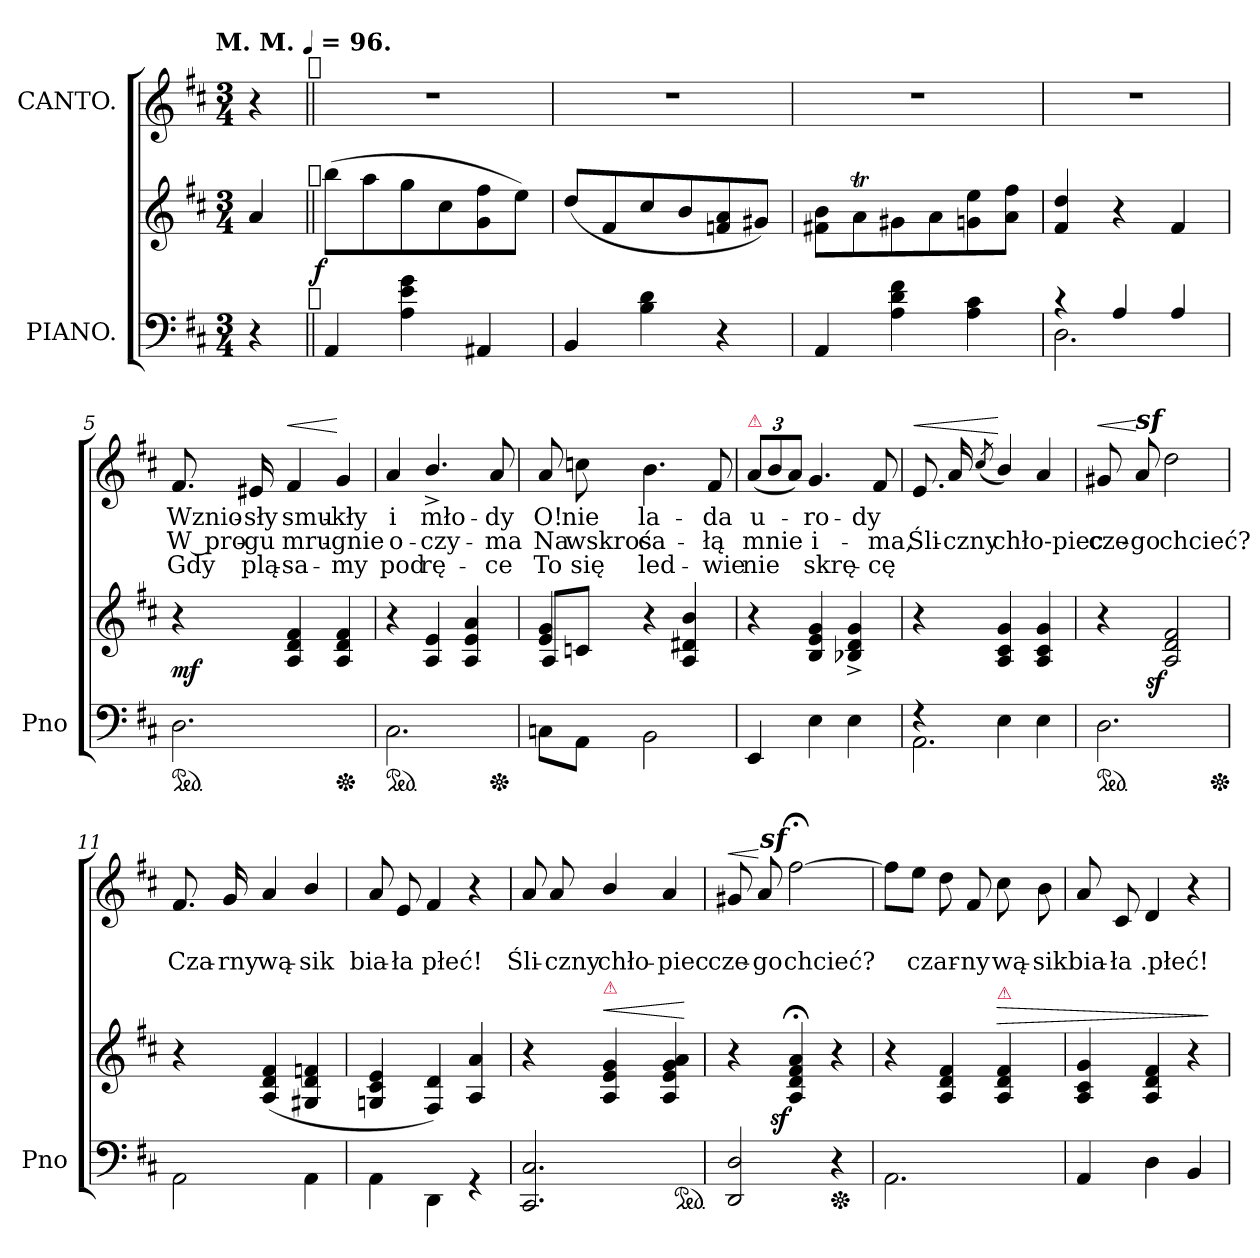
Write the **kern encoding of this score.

**kern	**kern	**dynam	**kern	**text	**text	**text	**dynam
*part2	*part2	*part2	*part1	*part1	*part1	*part1	*part1
*staff3	*staff2	*staff2/3	*staff1	*staff1	*staff1	*staff1	*staff1
*I"PIANO.	*	*	*I"CANTO.	*	*	*	*
*I'Pno	*	*	*	*	*	*	*
*clefF4	*clefG2	*	*clefG2	*	*	*	*
*k[f#c#]	*k[f#c#]	*	*k[f#c#]	*	*	*	*
!!LO:TX:omd:t=M. M. [quarter] = 96.
*M3/4	*M3/4	*	*M3/4	*	*	*	*
*MM96	*MM96	*	*MM96	*	*	*	*
=	=	=	=	=	=	=	=
4r	4a	.	4r	.	.	.	.
!	!	!	!LO:TX:a:t=𝄋	!	!	!	!
!	!LO:TX:a:t=𝄋	!	!	!	!	!	!
!LO:TX:a:t=𝄋	!	!	!	!	!	!	!
=1||	=1||	=1||	=1||	=1||	=1||	=1||	=1||
!	!	!LO:DY:rj	!	!	!	!	!
4AA	(8bbL	f	2.rdd	.	.	.	.
.	8aa	.	.	.	.	.	.
4A 4e 4g	8gg	.	.	.	.	.	.
.	8cc#	.	.	.	.	.	.
4AA#X	8g 8ff#	.	.	.	.	.	.
.	8eeJ)	.	.	.	.	.	.
=2	=2	=2	=2	=2	=2	=2	=2
4BB	(8ddL	.	2.rdd	.	.	.	.
.	8f#	.	.	.	.	.	.
4B 4d	8cc#	.	.	.	.	.	.
.	8b	.	.	.	.	.	.
4r	8fn 8a	.	.	.	.	.	.
.	8g#XJ)	.	.	.	.	.	.
=3	=3	=3	=3	=3	=3	=3	=3
4AA	8f#X 8bL	.	2.rdd	.	.	.	.
.	8aT	.	.	.	.	.	.
4A 4d 4f#	8g#X	.	.	.	.	.	.
.	8a	.	.	.	.	.	.
4A 4c#	8gn 8ee	.	.	.	.	.	.
.	8a 8ff#J	.	.	.	.	.	.
=4	=4	=4	=4	=4	=4	=4	=4
*^	*	*	*	*	*	*	*
4rc	2.D	4f# 4dd	.	2.r	.	.	.	.
4A	.	4r	.	.	.	.	.	.
4A	.	4f#	.	.	.	.	.	.
*v	*v	*	*	*	*	*	*	*
=5	=5	=5	=5	=5	=5	=5	=5
*ped	*	*	*	*	*	*	*
2.D	4r	mf	8.f#	Wznio-	W pro-	Gdy	.
.	.	.	16e#X	-sły	-gu	plą-	.
!	!	!	!	!	!	!	!LO:HP:a
.	4A/ 4d/ 4f#/	.	4f#	smu-	mru-	-sa-	<
*Xped	*	*	*	*	*	*	*
.	4A/ 4d/ 4f#/	.	4g	-kły	-gnie	-my	[
=6	=6	=6	=6	=6	=6	=6	=6
*ped	*	*	*	*	*	*	*
*	*^	*	*	*	*	*	*
2.C#\	4r	2ryy	.	4a	i	o-	pod	.
.	4A/ 4e/	.	.	4.b^>/	mło-	-czy-	rę-	.
.	4A/ 4e/ 4a/	8ryy	.	.	.	.	.	.
*Xped	*	*	*	*	*	*	*	*
.	.	8ryy	.	8a	-dy	-ma	-ce	.
=7	=7	=7	=7	=7	=7	=7	=7	=7
8Cn\L	4e/ 4g/	8A/L	.	8a	O!	Na	To	.
8AA\J	.	8cn/J	.	8ccn	nie	wskroś	się	.
2BB\	4r	4rAyy	.	4.b	la-	ca-	led-	.
.	4A/ 4d#X/ 4b/	4rAyy	.	.	.	.	.	.
.	.	.	.	8f#	-da	-łą	-wie	.
*	*v	*v	*	*	*	*	*	*
=8	=8	=8	=8	=8	=8	=8	=8
!	!	!	!LO:TX:a:color=crimson:t=⚠	!	!	!	!
4EE	4r	.	(12aL	u-	mnie	nie	.
.	.	.	12b	.	.	.	.
.	.	.	12aJ)	.	.	.	.
4E	4B 4e 4g	.	4.g	-ro-	i-	skrę-	.
4E	4B-X^ 4d^ 4g^	.	.	.	.	.	.
.	.	.	8f#	dy	ma,	-cę	.
=9	=9	=9	=9	=9	=9	=9	=9
*^	*	*	*	*	*	*	*
!	!	!	!	!	!	!	!	!LO:HP:a
4rF	2.AA	4r	.	8.e	.	Śli-	.	<
.	.	.	.	16a	.	-czny	.	.
.	.	.	.	(<8qcc#/	.	.	.	.
4E\	.	4A 4c# 4g	.	4b/)	.	chło-piec	.	[
4E\	.	4A 4c# 4g	.	4a	.	.	.	.
*v	*v	*	*	*	*	*	*	*
=10	=10	=10	=10	=10	=10	=10	=10
!	!	!	!	!	!	!	!LO:HP:a
*ped	*	*	*	*	*	*	*
2.D	4r	.	8g#X	.	cze-	.	<
.	.	.	8a	.	-go	.	[
!	!	!LO:DY:rj	!LO:DY:rj	!	!	!	!
.	2A/ 2d/ 2f#/	sf	2ddz>	.	chcieć?	.	.
*Xped	*	*	*	*	*	*	*
=11	=11	=11	=11	=11	=11	=11	=11
2AA\	4r	.	8.f#	.	Cza-	.	.
.	.	.	16g	.	-rny	.	.
.	(>4A/ 4d/ 4f#/	.	4a	.	wą-	.	.
4AA\	4G#X 4d 4fn	.	4b/	.	sik	.	.
=12	=12	=12	=12	=12	=12	=12	=12
4AA\	4Gn/ 4c#/ 4e/	.	8a	.	bia-	.	.
.	.	.	8e	.	-ła	.	.
4DD\	4F#/ 4d/)	.	4f#	.	płeć!	.	.
4rGG	4A/ 4a/	.	4r	.	.	.	.
=13	=13	=13	=13	=13	=13	=13	=13
2.CC# 2.C#	4r	.	8a	.	Śli-	.	.
.	.	.	8a	.	-czny	.	.
!	!LO:TX:a:color=crimson:t=⚠	!	!	!	!	!	!
!	!	!LO:HP:a	!	!	!	!	!
.	4A/ 4e/ 4g/	<	4b/	.	chło-	.	.
.	4A/ 4e/ 4g/ 4a/	.	4a	.	-piec	.	.
.	.	[	.	.	.	.	.
*ped	*	*	*	*	*	*	*
=14	=14	=14	=14	=14	=14	=14	=14
!	!	!	!	!	!	!	!LO:HP:a
2DD 2D	4r	.	8g#X	.	cze-	.	<
.	.	.	8a	.	-go	.	[
!	!	!LO:DY:rj	!LO:DY:rj	!	!	!	!
.	4A;</ 4d;</ 4f#;</ 4a;</	sf	[2ff#z>;<	.	chcieć?	.	.
*Xped	*	*	*	*	*	*	*
4r	4r	.	.	.	.	.	.
=15	=15	=15	=15	=15	=15	=15	=15
2.AA\	4r	.	8ff#L]	.	.	.	.
.	.	.	8eeJ	.	czar-	.	.
.	4A/ 4d/ 4f#/	.	8dd	.	.	.	.
.	.	.	8f#	.	-ny	.	.
!	!LO:TX:a:color=crimson:t=⚠	!	!	!	!	!	!
!	!	!LO:HP:a	!	!	!	!	!
.	4A/ 4d/ 4f#/	>	8cc#	.	wą-	.	.
.	.	.	8b	.	sik	.	.
=16	=16	=16	=16	=16	=16	=16	=16
4AA	4A 4c# 4g	.	8a	.	bia-	.	.
.	.	.	8c#	.	ła	.	.
4D\	4A/ 4d/ 4f#/	.	4d	.	.płeć!	.	.
4BB	4r	.	4r	.	.	.	.
.	.	]	.	.	.	.	.
=	=	=	=	=	=	=	=
*-	*-	*-	*-	*-	*-	*-	*-
